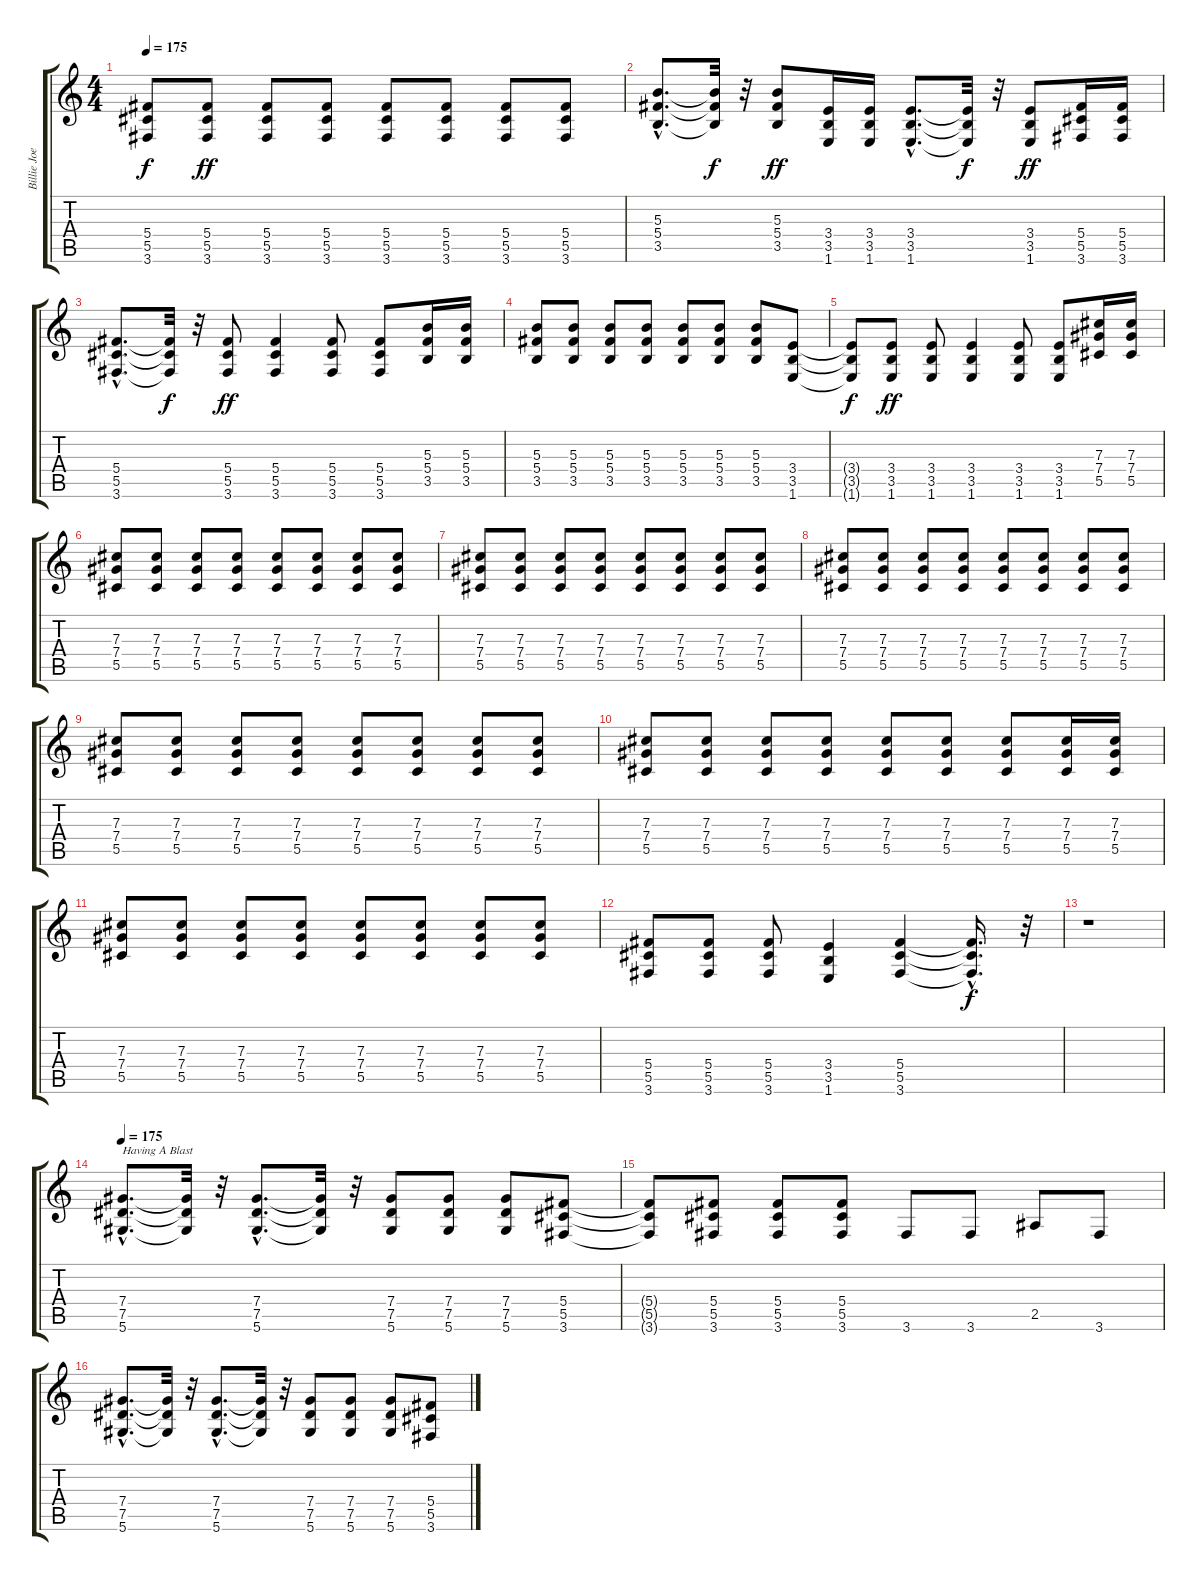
\track ("Billie Joe Guitar" "Billie Joe") {instrument distortionguitar}
\staff {score tabs}
\tuning (Eb4 Bb3 Gb3 Db3 Ab2 Eb2) {hide}
\ts (4 4)
\tempo 175
\clef g2
\ks c
(5.4{t} 5.5{t} 3.6{t}).8{dy f} (5.4 5.5 3.6).8{dy ff} (5.4 5.5 3.6).8 (5.4 5.5 3.6).8 (5.4 5.5 3.6).8 (5.4 5.5 3.6).8 (5.4 5.5 3.6).8 (5.4 5.5 3.6).8 |
(5.3{hac} 5.4{hac} 3.5{hac}).8{d} (5.3{t} 5.4{t} 3.5{t}).32{dy f} r.32 (5.3 5.4 3.5).8{dy ff} (3.4 3.5 1.6).16 (3.4 3.5 1.6).16 (3.4{hac} 3.5{hac} 1.6{hac}).8{d} (3.4{t} 3.5{t} 1.6{t}).32{dy f} r.32 (3.4 3.5 1.6).8{dy ff} (5.4 5.5 3.6).16 (5.4 5.5 3.6).16 |
(5.4{hac} 5.5{hac} 3.6{hac}).8{d} (5.4{t} 5.5{t} 3.6{t}).32{dy f} r.32 (5.4 5.5 3.6).8{dy ff} (5.4 5.5 3.6).4 (5.4 5.5 3.6).8 (5.4 5.5 3.6).8 (5.3 5.4 3.5).16 (5.3 5.4 3.5).16 |
(5.3 5.4 3.5).8 (5.3 5.4 3.5).8 (5.3 5.4 3.5).8 (5.3 5.4 3.5).8 (5.3 5.4 3.5).8 (5.3 5.4 3.5).8 (5.3 5.4 3.5).8 (3.4 3.5 1.6).8 |
(3.4{t} 3.5{t} 1.6{t}).8{dy f} (3.4 3.5 1.6).8{dy ff} (3.4 3.5 1.6).8 (3.4 3.5 1.6).4 (3.4 3.5 1.6).8 (3.4 3.5 1.6).8 (7.3 7.4 5.5).16 (7.3 7.4 5.5).16 |
(7.3 7.4 5.5).8 (7.3 7.4 5.5).8 (7.3 7.4 5.5).8 (7.3 7.4 5.5).8 (7.3 7.4 5.5).8 (7.3 7.4 5.5).8 (7.3 7.4 5.5).8 (7.3 7.4 5.5).8 |
(7.3 7.4 5.5).8 (7.3 7.4 5.5).8 (7.3 7.4 5.5).8 (7.3 7.4 5.5).8 (7.3 7.4 5.5).8 (7.3 7.4 5.5).8 (7.3 7.4 5.5).8 (7.3 7.4 5.5).8 |
(7.3 7.4 5.5).8 (7.3 7.4 5.5).8 (7.3 7.4 5.5).8 (7.3 7.4 5.5).8 (7.3 7.4 5.5).8 (7.3 7.4 5.5).8 (7.3 7.4 5.5).8 (7.3 7.4 5.5).8 |
(7.3 7.4 5.5).8 (7.3 7.4 5.5).8 (7.3 7.4 5.5).8 (7.3 7.4 5.5).8 (7.3 7.4 5.5).8 (7.3 7.4 5.5).8 (7.3 7.4 5.5).8 (7.3 7.4 5.5).8 |
(7.3 7.4 5.5).8 (7.3 7.4 5.5).8 (7.3 7.4 5.5).8 (7.3 7.4 5.5).8 (7.3 7.4 5.5).8 (7.3 7.4 5.5).8 (7.3 7.4 5.5).8 (7.3 7.4 5.5).16 (7.3 7.4 5.5).16 |
(7.3 7.4 5.5).8 (7.3 7.4 5.5).8 (7.3 7.4 5.5).8 (7.3 7.4 5.5).8 (7.3 7.4 5.5).8 (7.3 7.4 5.5).8 (7.3 7.4 5.5).8 (7.3 7.4 5.5).8 |
(5.4 5.5 3.6).8 (5.4 5.5 3.6).8 (5.4 5.5 3.6).8 (3.4 3.5 1.6).4 (5.4 5.5 3.6).4 (5.4{hac t} 5.5{hac t} 3.6{hac t}).16{d dy f} r.32 |
r.1 |
\tempo 175
(7.4{hac} 7.5{hac} 5.6{hac}).8{d txt "Having A Blast"} (7.4{t} 7.5{t} 5.6{t}).32 r.32 (7.4{hac} 7.5{hac} 5.6{hac}).8{d} (7.4{t} 7.5{t} 5.6{t}).32 r.32 (7.4 7.5 5.6).8 (7.4 7.5 5.6).8 (7.4 7.5 5.6).8 (5.4 5.5 3.6).8 |
(5.4{t} 5.5{t} 3.6{t}).8 (5.4 5.5 3.6).8 (5.4 5.5 3.6).8 (5.4 5.5 3.6).8 3.6.8 3.6.8 2.5.8 3.6.8 |
(7.4{hac} 7.5{hac} 5.6{hac}).8{d} (7.4{t} 7.5{t} 5.6{t}).32 r.32 (7.4{hac} 7.5{hac} 5.6{hac}).8{d} (7.4{t} 7.5{t} 5.6{t}).32 r.32 (7.4 7.5 5.6).8 (7.4 7.5 5.6).8 (7.4 7.5 5.6).8 (5.4 5.5 3.6).8
